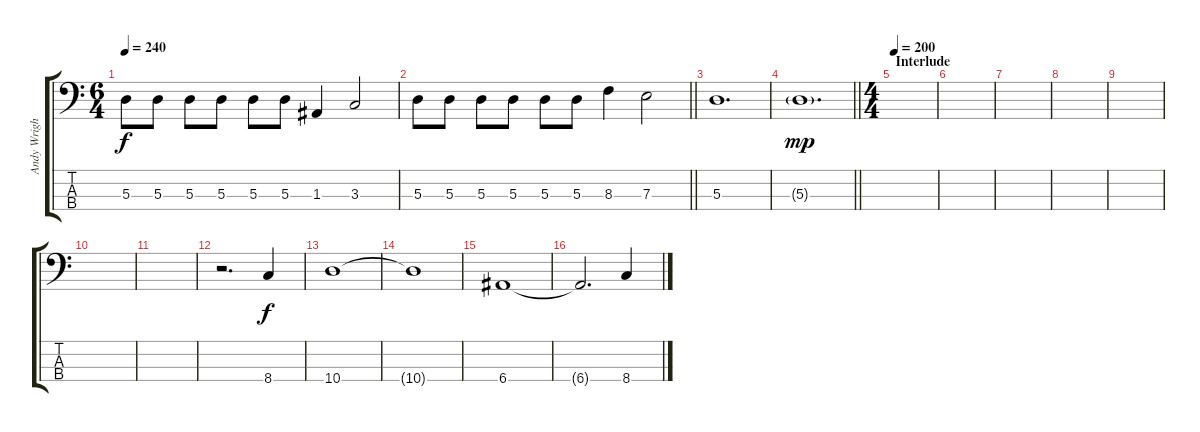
\track ("Andy Wrighton" "Andy Wrigh") {instrument electricbassfinger}
\staff {score tabs}
\tuning (G2 D2 A1 E1) {hide}
\ts (6 4)
\tempo 240
\clef f4
\ks c
5.3.8{dy f} 5.3.8 5.3.8 5.3.8 5.3.8 5.3.8 1.3.4 3.3.2 |
\barLineRight lightlight
5.3.8 5.3.8 5.3.8 5.3.8 5.3.8 5.3.8 8.3.4 7.3.2 |
5.3.1{d} |
\barLineRight lightlight
5.3{g}.1{d dy mp} |
\ts (4 4)
\section ("" "Interlude")
\tempo 200
|
|
|
|
|
|
|
r.2{d} 8.4.4{dy f} |
10.4.1 |
10.4{t}.1 |
6.4.1 |
6.4{t}.2{d} 8.4.4
